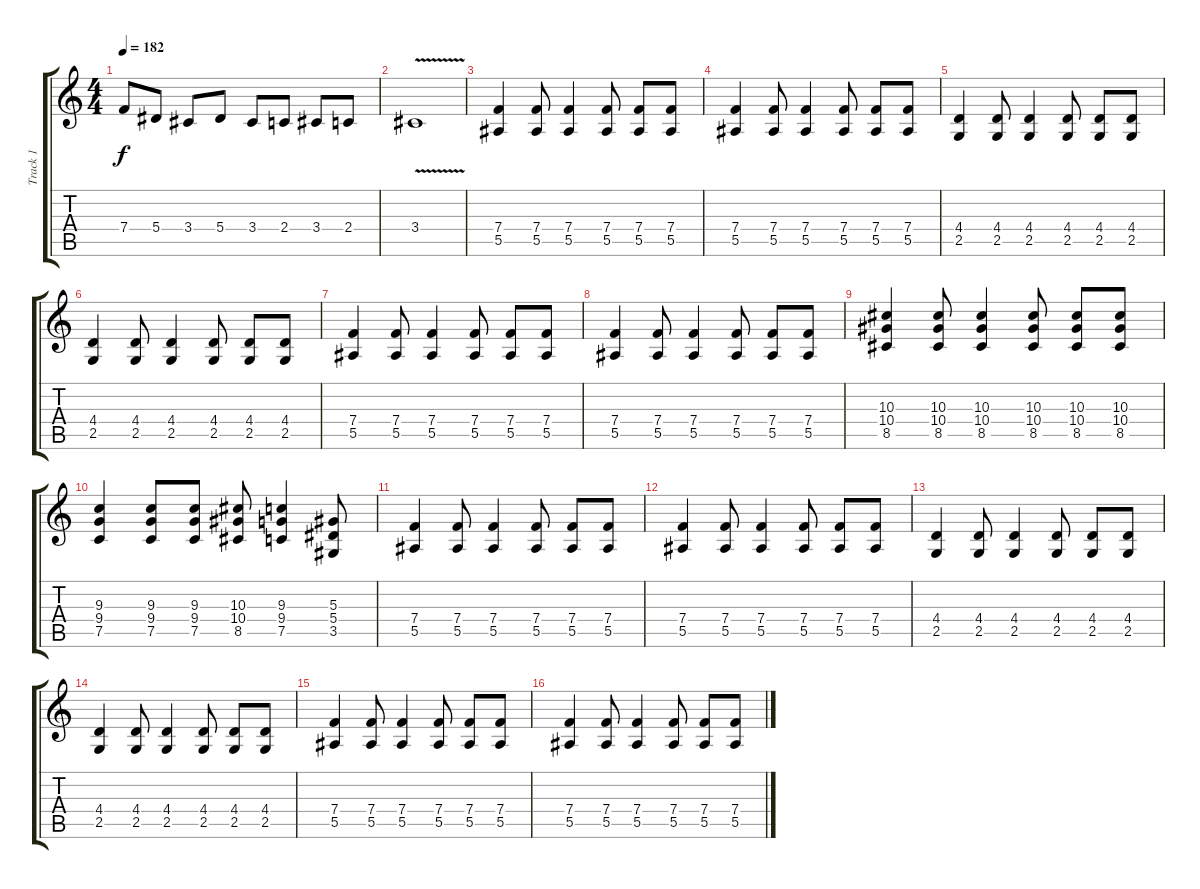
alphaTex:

\track ("Track 1" "Track 1") {instrument distortionguitar}
\staff {score tabs}
\tuning (C4 G3 Eb3 Bb2 F2 C2) {hide}
\ts (4 4)
\tempo 182
\clef g2
\ks c
7.4.8{dy f} 5.4.8 3.4.8 5.4.8 3.4.8 2.4.8 3.4.8 2.4.8 |
3.4{v}.1 |
(7.4 5.5).4 (7.4 5.5).8 (7.4 5.5).4 (7.4 5.5).8 (7.4 5.5).8 (7.4 5.5).8 |
(7.4 5.5).4 (7.4 5.5).8 (7.4 5.5).4 (7.4 5.5).8 (7.4 5.5).8 (7.4 5.5).8 |
(4.4 2.5).4 (4.4 2.5).8 (4.4 2.5).4 (4.4 2.5).8 (4.4 2.5).8 (4.4 2.5).8 |
(4.4 2.5).4 (4.4 2.5).8 (4.4 2.5).4 (4.4 2.5).8 (4.4 2.5).8 (4.4 2.5).8 |
(7.4 5.5).4 (7.4 5.5).8 (7.4 5.5).4 (7.4 5.5).8 (7.4 5.5).8 (7.4 5.5).8 |
(7.4 5.5).4 (7.4 5.5).8 (7.4 5.5).4 (7.4 5.5).8 (7.4 5.5).8 (7.4 5.5).8 |
(10.3 10.4 8.5).4 (10.3 10.4 8.5).8 (10.3 10.4 8.5).4 (10.3 10.4 8.5).8 (10.3 10.4 8.5).8 (10.3 10.4 8.5).8 |
(9.3 9.4 7.5).4 (9.3 9.4 7.5).8 (9.3 9.4 7.5).8 (10.3 10.4 8.5).8 (9.3 9.4 7.5).4 (5.3 5.4 3.5).8 |
(7.4 5.5).4 (7.4 5.5).8 (7.4 5.5).4 (7.4 5.5).8 (7.4 5.5).8 (7.4 5.5).8 |
(7.4 5.5).4 (7.4 5.5).8 (7.4 5.5).4 (7.4 5.5).8 (7.4 5.5).8 (7.4 5.5).8 |
(4.4 2.5).4 (4.4 2.5).8 (4.4 2.5).4 (4.4 2.5).8 (4.4 2.5).8 (4.4 2.5).8 |
(4.4 2.5).4 (4.4 2.5).8 (4.4 2.5).4 (4.4 2.5).8 (4.4 2.5).8 (4.4 2.5).8 |
(7.4 5.5).4 (7.4 5.5).8 (7.4 5.5).4 (7.4 5.5).8 (7.4 5.5).8 (7.4 5.5).8 |
(7.4 5.5).4 (7.4 5.5).8 (7.4 5.5).4 (7.4 5.5).8 (7.4 5.5).8 (7.4 5.5).8
